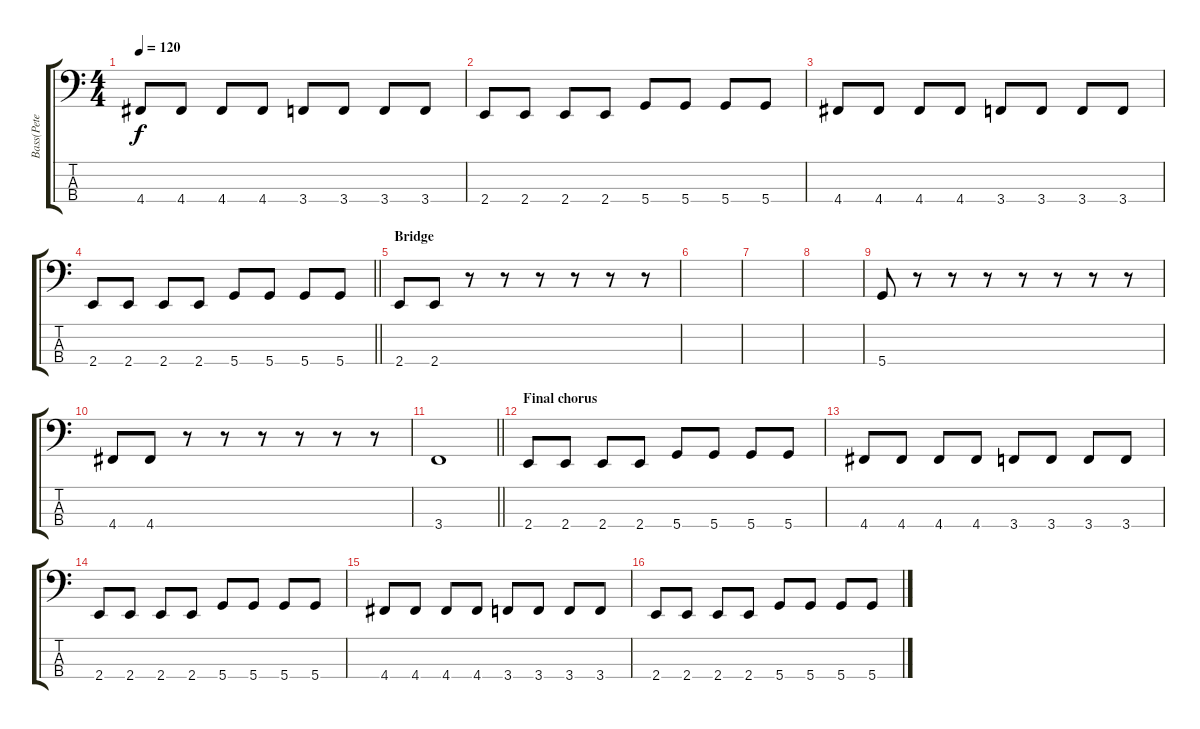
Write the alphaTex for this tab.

\track ("Bass(Pete Wentz)" "Bass(Pete ") {instrument electricbasspick}
\staff {score tabs}
\tuning (G2 D2 A1 D1) {hide}
\ts (4 4)
\tempo 120
\clef f4
\ks c
4.4.8{dy f} 4.4.8 4.4.8 4.4.8 3.4.8 3.4.8 3.4.8 3.4.8 |
2.4.8 2.4.8 2.4.8 2.4.8 5.4.8 5.4.8 5.4.8 5.4.8 |
4.4.8 4.4.8 4.4.8 4.4.8 3.4.8 3.4.8 3.4.8 3.4.8 |
\barLineRight lightlight
2.4.8 2.4.8 2.4.8 2.4.8 5.4.8 5.4.8 5.4.8 5.4.8 |
\section ("" "Bridge")
2.4.8 2.4.8 r.8 r.8 r.8 r.8 r.8 r.8 |
|
|
|
5.4.8 r.8 r.8 r.8 r.8 r.8 r.8 r.8 |
4.4.8 4.4.8 r.8 r.8 r.8 r.8 r.8 r.8 |
\barLineRight lightlight
3.4.1 |
\section ("" "Final chorus")
2.4.8 2.4.8 2.4.8 2.4.8 5.4.8 5.4.8 5.4.8 5.4.8 |
4.4.8 4.4.8 4.4.8 4.4.8 3.4.8 3.4.8 3.4.8 3.4.8 |
2.4.8 2.4.8 2.4.8 2.4.8 5.4.8 5.4.8 5.4.8 5.4.8 |
4.4.8 4.4.8 4.4.8 4.4.8 3.4.8 3.4.8 3.4.8 3.4.8 |
2.4.8 2.4.8 2.4.8 2.4.8 5.4.8 5.4.8 5.4.8 5.4.8
